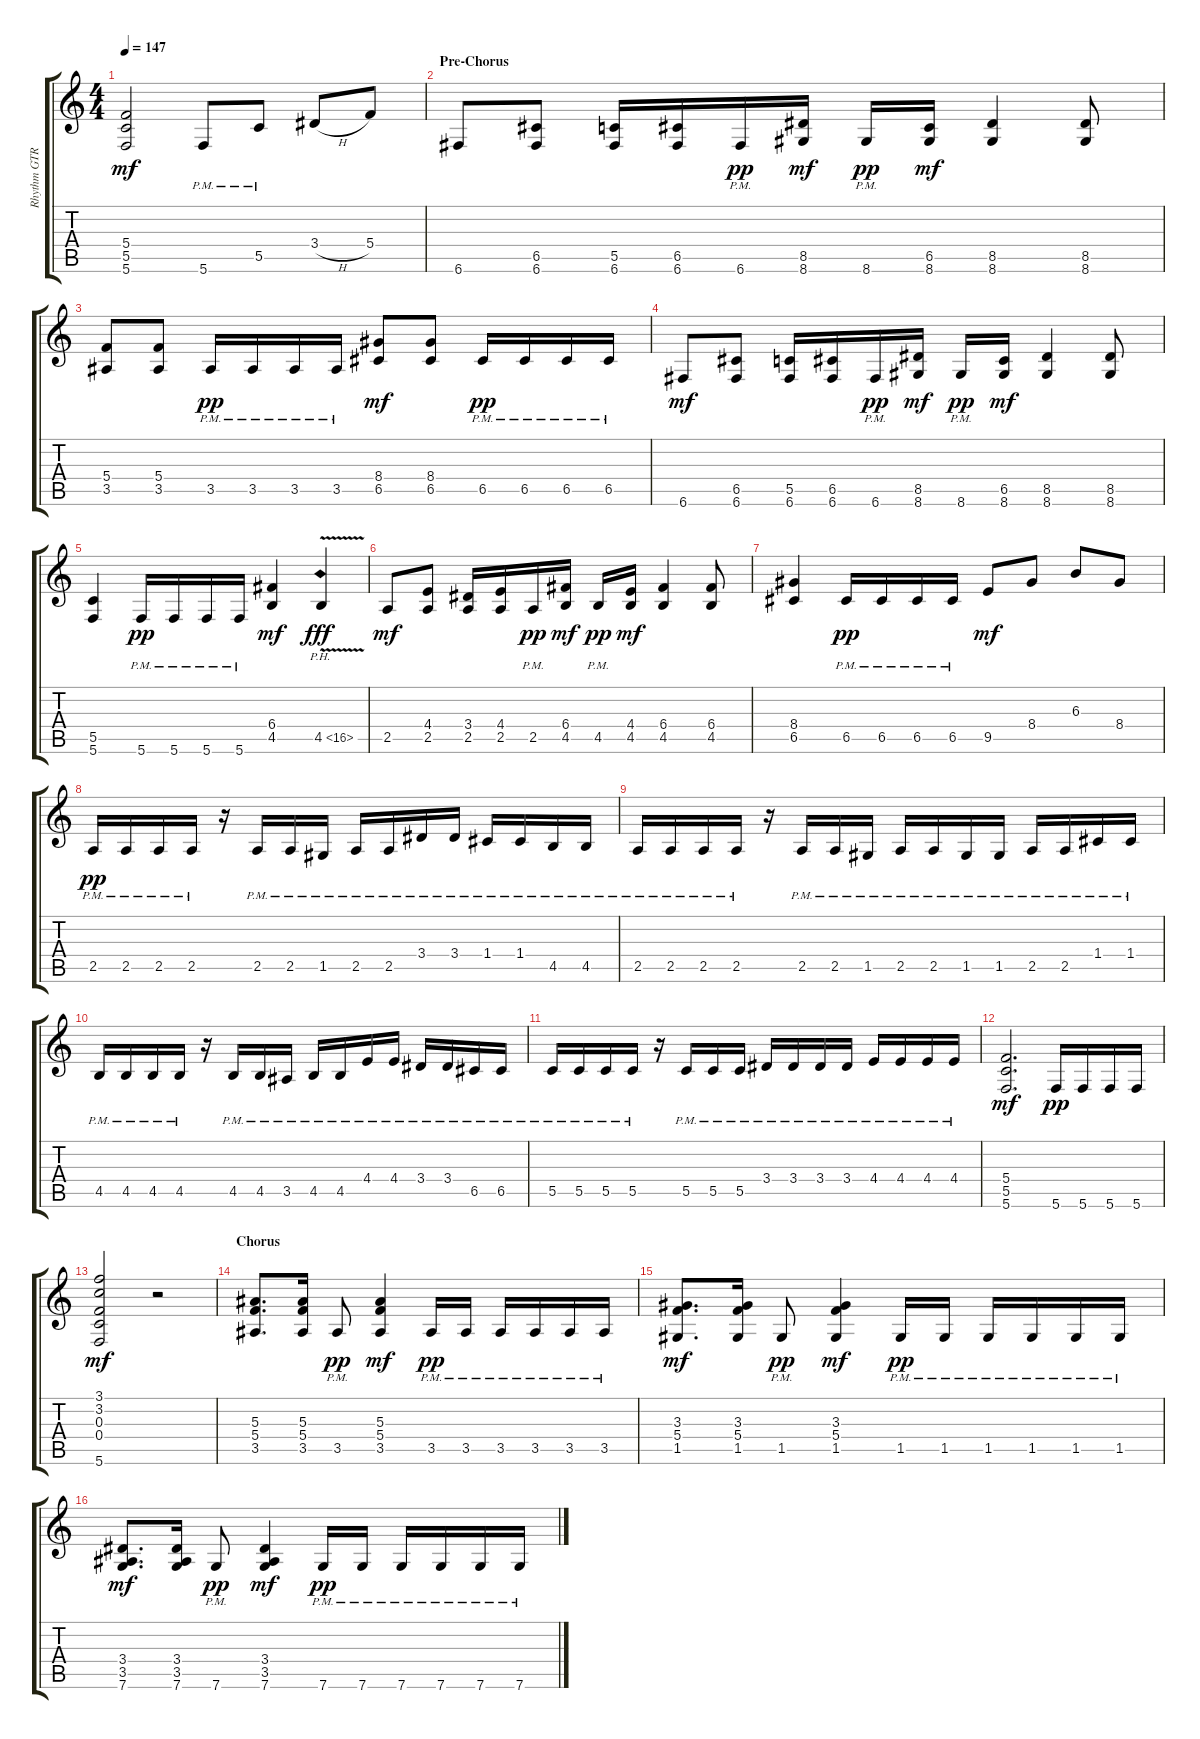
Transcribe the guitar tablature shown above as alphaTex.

\track ("Rhythm GTR 2" "Rhythm GTR") {instrument distortionguitar}
\staff {score tabs}
\tuning (D4 A3 F3 C3 G2 C2) {hide}
\ts (4 4)
\tempo 147
\clef g2
\ks aminor
(5.4 5.5 5.6).2{dy mf} 5.6{pm}.8 5.5{pm}.8 3.4{h}.8 5.4.8 |
\section ("" "Pre-Chorus")
6.6.8 (6.5 6.6).8 (5.5 6.6).16 (6.5 6.6).16 6.6{pm}.16{dy pp} (8.5 8.6).16{dy mf} 8.6{pm}.16{dy pp} (6.5 8.6).16{dy mf} (8.5 8.6).4 (8.5 8.6).8 |
(5.4 3.5).8 (5.4 3.5).8 3.5{pm}.16{dy pp} 3.5{pm}.16 3.5{pm}.16 3.5{pm}.16 (8.4 6.5).8{dy mf} (8.4 6.5).8 6.5{pm}.16{dy pp} 6.5{pm}.16 6.5{pm}.16 6.5{pm}.16 |
6.6.8{dy mf} (6.5 6.6).8 (5.5 6.6).16 (6.5 6.6).16 6.6{pm}.16{dy pp} (8.5 8.6).16{dy mf} 8.6{pm}.16{dy pp} (6.5 8.6).16{dy mf} (8.5 8.6).4 (8.5 8.6).8 |
(5.5 5.6).4 5.6{pm}.16{dy pp} 5.6{pm}.16 5.6{pm}.16 5.6{pm}.16 (6.4 4.5).4{dy mf} 4.5{ph 12 v}.4{dy fff} |
2.5.8{dy mf} (4.4 2.5).8 (3.4 2.5).16 (4.4 2.5).16 2.5{pm}.16{dy pp} (6.4 4.5).16{dy mf} 4.5{pm}.16{dy pp} (4.4 4.5).16{dy mf} (6.4 4.5).4 (6.4 4.5).8 |
(8.4 6.5).4 6.5{pm}.16{dy pp} 6.5{pm}.16 6.5{pm}.16 6.5{pm}.16 9.5.8{dy mf} 8.4.8 6.3.8 8.4.8 |
2.5{pm}.16{dy pp} 2.5{pm}.16 2.5{pm}.16 2.5{pm}.16 r.16 2.5{pm}.16 2.5{pm}.16 1.5{pm}.16 2.5{pm}.16 2.5{pm}.16 3.4{pm}.16 3.4{pm}.16 1.4{pm}.16 1.4{pm}.16 4.5{pm}.16 4.5{pm}.16 |
2.5{pm}.16 2.5{pm}.16 2.5{pm}.16 2.5{pm}.16 r.16 2.5{pm}.16 2.5{pm}.16 1.5{pm}.16 2.5{pm}.16 2.5{pm}.16 1.5{pm}.16 1.5{pm}.16 2.5{pm}.16 2.5{pm}.16 1.4{pm}.16 1.4{pm}.16 |
4.5{pm}.16 4.5{pm}.16 4.5{pm}.16 4.5{pm}.16 r.16 4.5{pm}.16 4.5{pm}.16 3.5{pm}.16 4.5{pm}.16 4.5{pm}.16 4.4{pm}.16 4.4{pm}.16 3.4{pm}.16 3.4{pm}.16 6.5{pm}.16 6.5{pm}.16 |
5.5{pm}.16 5.5{pm}.16 5.5{pm}.16 5.5{pm}.16 r.16 5.5{pm}.16 5.5{pm}.16 5.5{pm}.16 3.4{pm}.16 3.4{pm}.16 3.4{pm}.16 3.4{pm}.16 4.4{pm}.16 4.4{pm}.16 4.4{pm}.16 4.4{pm}.16 |
(5.4 5.5 5.6).2{d dy mf} 5.6.16{dy pp} 5.6.16 5.6.16 5.6.16 |
(3.1 3.2 0.3 0.4 5.6).2{dy mf} r.2 |
\section ("" "Chorus")
(5.3 5.4 3.5).8{d} (5.3 5.4 3.5).16 3.5{pm}.8{dy pp} (5.3 5.4 3.5).4{dy mf} 3.5{pm}.16{dy pp} 3.5{pm}.16 3.5{pm}.16 3.5{pm}.16 3.5{pm}.16 3.5{pm}.16 |
(3.3 5.4 1.5).8{d dy mf} (3.3 5.4 1.5).16 1.5{pm}.8{dy pp} (3.3 5.4 1.5).4{dy mf} 1.5{pm}.16{dy pp} 1.5{pm}.16 1.5{pm}.16 1.5{pm}.16 1.5{pm}.16 1.5{pm}.16 |
(3.4 3.5 7.6).8{d dy mf} (3.4 3.5 7.6).16 7.6{pm}.8{dy pp} (3.4 3.5 7.6).4{dy mf} 7.6{pm}.16{dy pp} 7.6{pm}.16 7.6{pm}.16 7.6{pm}.16 7.6{pm}.16 7.6{pm}.16
